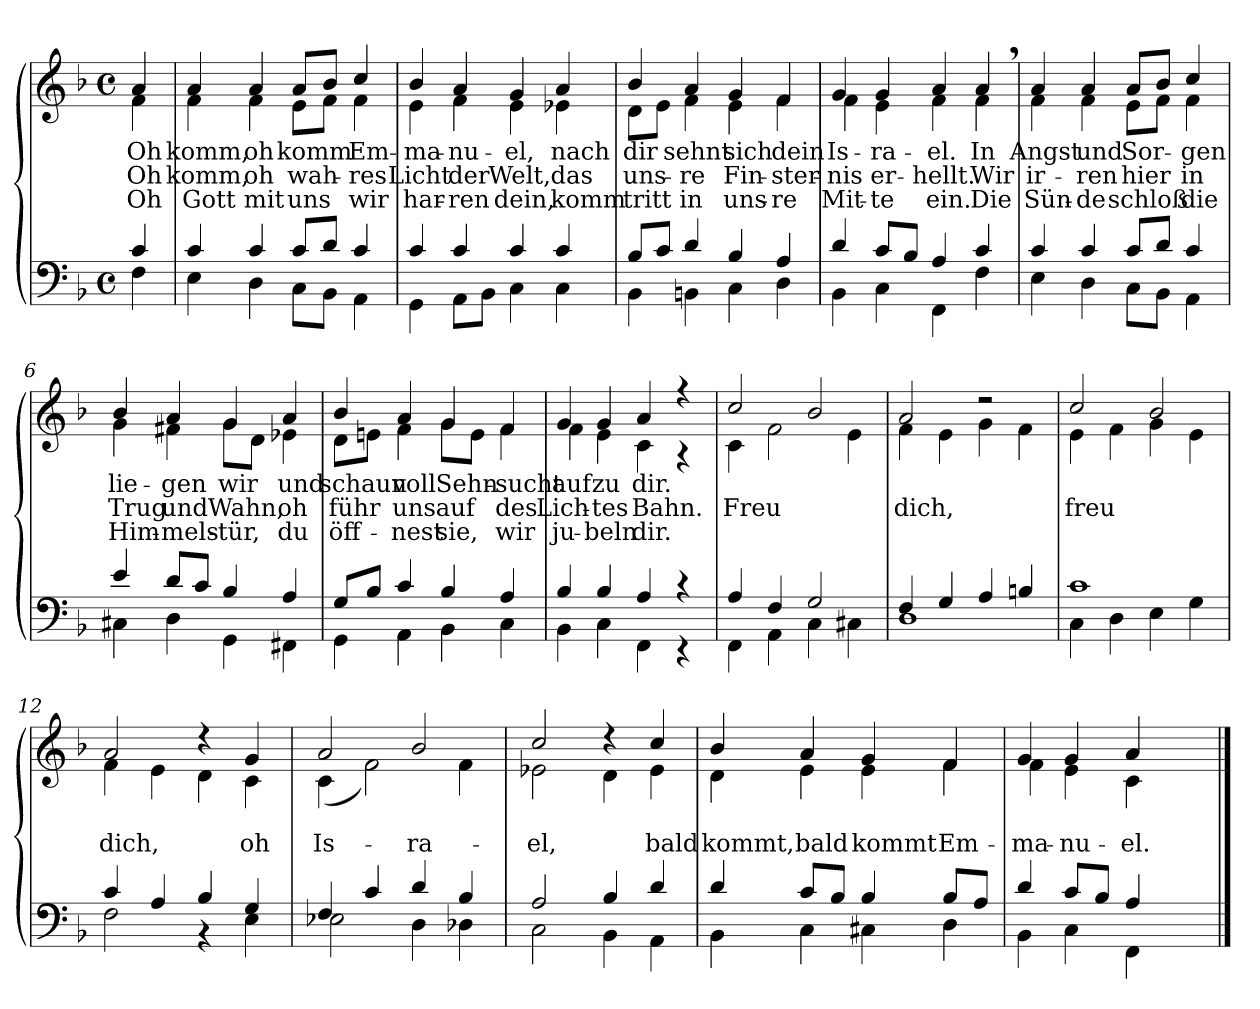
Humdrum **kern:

**kern	**kern	**text	**text	**text
*part1	*part1	*part1	*part1	*part1
*staff2	*staff1	*staff1	*staff1	*staff1
*clefF4	*clefG2	*	*	*
*k[b-]	*k[b-]	*	*	*
*F:	*F:	*	*	*
*M4/4	*M4/4	*	*	*
*met(c)	*met(c)	*	*	*
=	=	=	=	=
*^	*	*	*	*
!	!	!	!LO:LY:b	!LO:LY:b	!LO:LY:b
*	*	*^	*	*	*
4c/	4F\	4a/	4f\	Oh	Oh	Oh
=1	=1	=1	=1	=1	=1	=1
!	!	!	!	!LO:LY:b	!LO:LY:b	!LO:LY:b
4c/	4E\	4a/	4f\	komm,	komm,	Gott
!	!	!	!	!LO:LY:b	!LO:LY:b	!LO:LY:b
4c/	4D\	4a/	4f\	oh	oh	mit
!	!	!	!	!LO:LY:b	!LO:LY:b	!LO:LY:b
8c/L	8C\L	8a/L	8e\L	komm	wah-	uns
8d/J	8BB-\J	8b-/J	8f\J	.	.	.
!	!	!	!	!LO:LY:b	!LO:LY:b	!LO:LY:b
4c/	4AA\	4cc/	4f\	Em-	-res	wir
=2	=2	=2	=2	=2	=2	=2
!	!	!	!	!LO:LY:b	!LO:LY:b	!LO:LY:b
4c/	4GG\	4b-/	4e\	-ma-	Licht	har-
!	!	!	!	!LO:LY:b	!LO:LY:b	!LO:LY:b
4c/	8AA\L	4a/	4f\	-nu-	der	-ren
.	8BB-\J	.	.	.	.	.
!	!	!	!	!LO:LY:b	!LO:LY:b	!LO:LY:b
4c/	4C\	4g/	4e\	-el,	Welt,	dein,
!	!	!	!	!LO:LY:b	!LO:LY:b	!LO:LY:b
4c/	4C\	4a/	4e-X\	nach	das	komm
=3	=3	=3	=3	=3	=3	=3
!	!	!	!	!LO:LY:b	!LO:LY:b	!LO:LY:b
8B-/L	4BB-\	4b-/	8d\L	dir	uns-	tritt
8c/J	.	.	8e\J	.	.	.
!	!	!	!	!LO:LY:b	!LO:LY:b	!LO:LY:b
4d/	4BBn\	4a/	4f\	sehnt	-re	in
!	!	!	!	!LO:LY:b	!LO:LY:b	!LO:LY:b
4B-/	4C\	4g/	4e\	sich	Fin-	uns-
!	!	!	!	!LO:LY:b	!LO:LY:b	!LO:LY:b
4A/	4D\	4f/	4f\	dein	-ster-	-re
!!LO:LB:g=z	!!
=4	=4	=4	=4	=4	=4	=4
!	!	!	!	!LO:LY:b	!LO:LY:b	!LO:LY:b
4d/	4BB-\	4g/	4f\	Is-	-nis	Mit-
!	!	!	!	!LO:LY:b	!LO:LY:b	!LO:LY:b
8c/L	4C\	4g/	4e\	-ra-	er-	-te
8B-/J	.	.	.	.	.	.
!	!	!	!	!LO:LY:b	!LO:LY:b	!LO:LY:b
4A/	4FF\	4a/	4f\	-el.	-hellt.	ein.
!	!	!	!	!LO:LY:b	!LO:LY:b	!LO:LY:b
4c/	4F\	4a,>/	4f\	In	Wir	Die
=5	=5	=5	=5	=5	=5	=5
!	!	!	!	!LO:LY:b	!LO:LY:b	!LO:LY:b
4c/	4E\	4a/	4f\	Angst	ir-	Sün-
!	!	!	!	!LO:LY:b	!LO:LY:b	!LO:LY:b
4c/	4D\	4a/	4f\	und	-ren	-de
!	!	!	!	!LO:LY:b	!LO:LY:b	!LO:LY:b
8c/L	8C\L	8a/L	8e\L	Sor-	hier	schloß
8d/J	8BB-\J	8b-/J	8f\J	.	.	.
!	!	!	!	!LO:LY:b	!LO:LY:b	!LO:LY:b
4c/	4AA\	4cc/	4f\	-gen	in	die
=6	=6	=6	=6	=6	=6	=6
!	!	!	!	!LO:LY:b	!LO:LY:b	!LO:LY:b
4e/	4C#X\	4b-/	4g\	lie-	Trug	Him-
!	!	!	!	!LO:LY:b	!LO:LY:b	!LO:LY:b
8d/L	4D\	4a/	4f#X\	-gen	und	-mels-
8c/J	.	.	.	.	.	.
!	!	!	!	!LO:LY:b	!LO:LY:b	!LO:LY:b
4B-/	4GG\	4g/	8g\L	wir	Wahn,	-tür,
.	.	.	8d\J	.	.	.
!	!	!	!	!LO:LY:b	!LO:LY:b	!LO:LY:b
4A/	4FF#X\	4a/	4e-X\	und	oh	du
=7	=7	=7	=7	=7	=7	=7
!	!	!	!	!LO:LY:b	!LO:LY:b	!LO:LY:b
8G/L	4GG\	4b-/	8d\L	schaun	führ	öff-
8B-/J	.	.	8en\J	.	.	.
!	!	!	!	!LO:LY:b	!LO:LY:b	!LO:LY:b
4c/	4AA\	4a/	4f\	voll	uns	-nest
!	!	!	!	!LO:LY:b	!LO:LY:b	!LO:LY:b
4B-/	4BB-\	4g/	8g\L	Sehn-	auf	sie,
.	.	.	8e\J	.	.	.
!	!	!	!	!LO:LY:b	!LO:LY:b	!LO:LY:b
4A/	4C\	4f/	4f\	-sucht	des	wir
!!LO:LB:g=z	!!
=8	=8	=8	=8	=8	=8	=8
!	!	!	!	!LO:LY:b	!LO:LY:b	!LO:LY:b
4B-/	4BB-\	4g/	4f\	auf	Lich-	ju-
!	!	!	!	!LO:LY:b	!LO:LY:b	!LO:LY:b
4B-/	4C\	4g/	4e\	zu	-tes	-beln
!	!	!	!	!LO:LY:b	!LO:LY:b	!LO:LY:b
4A/	4FF\	4a/	4c\	dir.	Bahn.	dir.
4r	4r	4r	4r	.	.	.
=9	=9	=9	=9	=9	=9	=9
!	!	!	!	!	!LO:LY:b	!
4A/	4FF\	2cc/	4c\	.	Freu	.
4F/	4AA\	.	2f\	.	.	.
2G/	4C\	2b-/	.	.	.	.
.	4C#X\	.	4e\	.	.	.
=10	=10	=10	=10	=10	=10	=10
!	!	!	!	!	!LO:LY:b	!
4F/	1D	2a/	4f\	.	dich,	.
4G/	.	.	4e\	.	.	.
4A/	.	2r	4g\	.	.	.
4Bn/	.	.	4f\	.	.	.
=11	=11	=11	=11	=11	=11	=11
!	!	!	!	!	!LO:LY:b	!
1c	4C\	2cc/	4e\	.	freu	.
.	4D\	.	4f\	.	.	.
.	4E\	2b-/	4g\	.	.	.
.	4G\	.	4e\	.	.	.
=12	=12	=12	=12	=12	=12	=12
!	!	!	!	!	!LO:LY:b	!
4c/	2F\	2a/	4f\	.	dich,	.
4A/	.	.	4e\	.	.	.
4B-/	4r	4r	4d\	.	.	.
!	!	!	!	!	!LO:LY:b	!
4G/	4E\	4g/	4c\	.	oh	.
!!LO:LB:g=z	!!
=13	=13	=13	=13	=13	=13	=13
!	!	!	!	!	!LO:LY:b	!
4F/	2E-X\	2a/	(<4c\	.	Is-	.
4c/	.	.	2f\)	.	.	.
!	!	!	!	!	!LO:LY:b	!
4d/	4D\	2b-/	.	.	-ra-	.
4B-/	4D-X\	.	4f\	.	.	.
=14	=14	=14	=14	=14	=14	=14
!	!	!	!	!	!LO:LY:b	!
2A/	2C\	2cc/	2e-X\	.	-el,	.
4B-/	4BB-\	4r	4d\	.	.	.
!	!	!	!	!	!LO:LY:b	!
4d/	4AA\	4cc/	4e-\	.	bald	.
=15	=15	=15	=15	=15	=15	=15
!	!	!	!	!	!LO:LY:b	!
4d/	4BB-\	4b-/	4d\	.	kommt,	.
!	!	!	!	!	!LO:LY:b	!
8c/L	4C\	4a/	4e\	.	bald	.
8B-/J	.	.	.	.	.	.
!	!	!	!	!	!LO:LY:b	!
4B-/	4C#X\	4g/	4e\	.	kommt	.
!	!	!	!	!	!LO:LY:b	!
8B-/L	4D\	4f/	4f\	.	Em-	.
8A/J	.	.	.	.	.	.
=16	=16	=16	=16	=16	=16	=16
!	!	!	!	!	!LO:LY:b	!
4d/	4BB-\	4g/	4f\	.	-ma-	.
!	!	!	!	!	!LO:LY:b	!
8c/L	4C\	4g/	4e\	.	-nu-	.
8B-/J	.	.	.	.	.	.
!	!	!	!	!	!LO:LY:b	!
4A/	4FF\	4a/	4c\	.	-el.	.
4ryy	4ryy	4ryy	4ryy	.	.	.
*v	*v	*	*	*	*	*
*	*v	*v	*	*	*
==	==	==	==	==
*-	*-	*-	*-	*-
